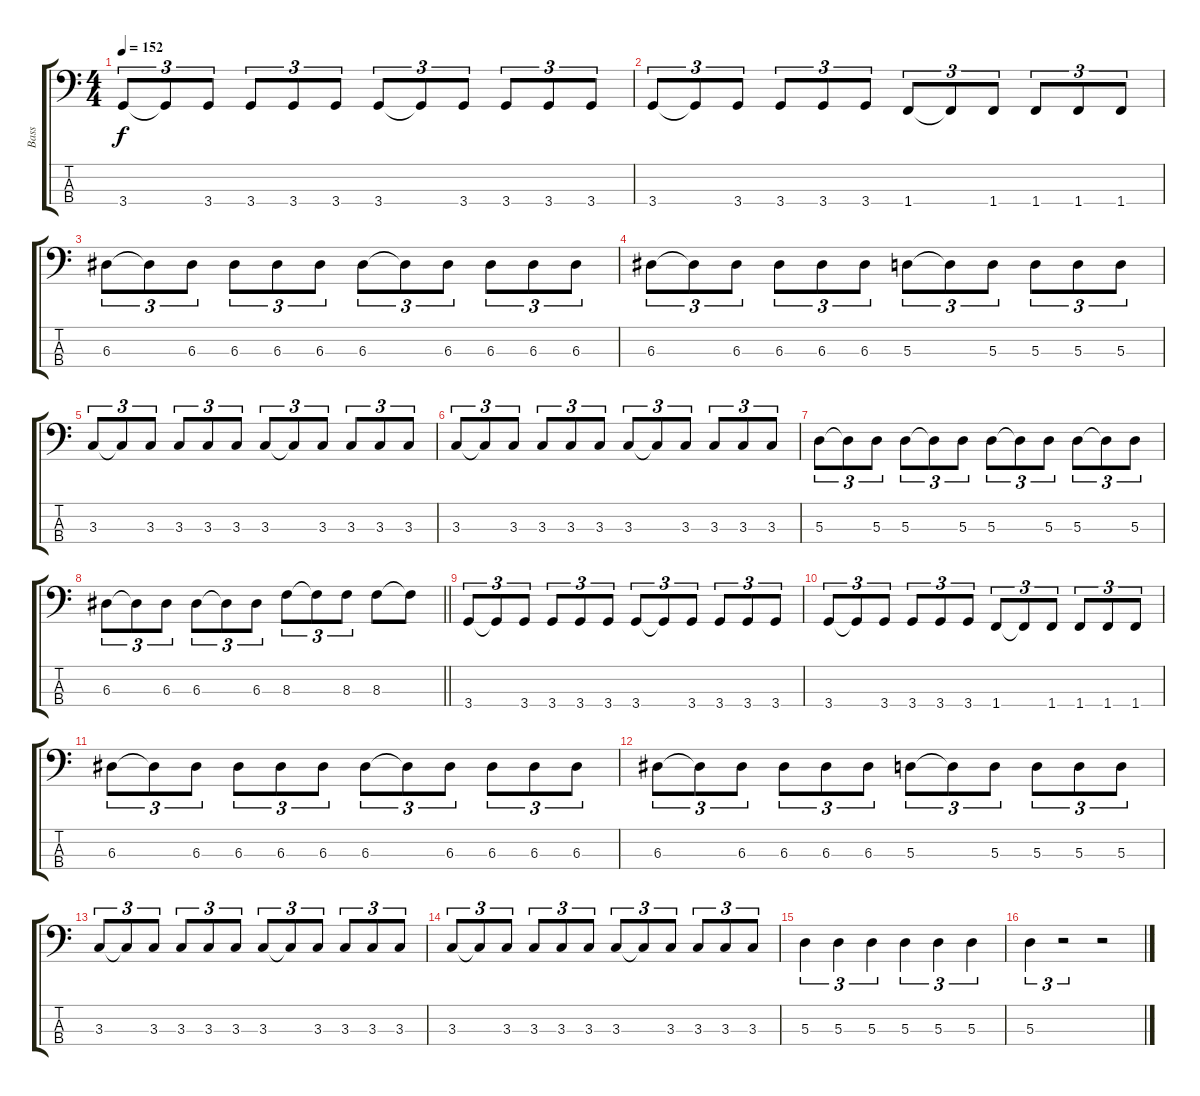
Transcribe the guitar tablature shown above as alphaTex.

\track ("Bass" "Bass") {instrument electricbassfinger}
\staff {score tabs}
\tuning (G2 D2 A1 E1) {hide}
\ts (4 4)
\tempo 152
\clef f4
\ks c
3.4.8{tu (3 2) dy f} 3.4{t}.8{tu (3 2)} 3.4.8{tu (3 2)} 3.4.8{tu (3 2)} 3.4.8{tu (3 2)} 3.4.8{tu (3 2)} 3.4.8{tu (3 2)} 3.4{t}.8{tu (3 2)} 3.4.8{tu (3 2)} 3.4.8{tu (3 2)} 3.4.8{tu (3 2)} 3.4.8{tu (3 2)} |
3.4.8{tu (3 2)} 3.4{t}.8{tu (3 2)} 3.4.8{tu (3 2)} 3.4.8{tu (3 2)} 3.4.8{tu (3 2)} 3.4.8{tu (3 2)} 1.4.8{tu (3 2)} 1.4{t}.8{tu (3 2)} 1.4.8{tu (3 2)} 1.4.8{tu (3 2)} 1.4.8{tu (3 2)} 1.4.8{tu (3 2)} |
6.3.8{tu (3 2)} 6.3{t}.8{tu (3 2)} 6.3.8{tu (3 2)} 6.3.8{tu (3 2)} 6.3.8{tu (3 2)} 6.3.8{tu (3 2)} 6.3.8{tu (3 2)} 6.3{t}.8{tu (3 2)} 6.3.8{tu (3 2)} 6.3.8{tu (3 2)} 6.3.8{tu (3 2)} 6.3.8{tu (3 2)} |
6.3.8{tu (3 2)} 6.3{t}.8{tu (3 2)} 6.3.8{tu (3 2)} 6.3.8{tu (3 2)} 6.3.8{tu (3 2)} 6.3.8{tu (3 2)} 5.3.8{tu (3 2)} 5.3{t}.8{tu (3 2)} 5.3.8{tu (3 2)} 5.3.8{tu (3 2)} 5.3.8{tu (3 2)} 5.3.8{tu (3 2)} |
3.3.8{tu (3 2)} 3.3{t}.8{tu (3 2)} 3.3.8{tu (3 2)} 3.3.8{tu (3 2)} 3.3.8{tu (3 2)} 3.3.8{tu (3 2)} 3.3.8{tu (3 2)} 3.3{t}.8{tu (3 2)} 3.3.8{tu (3 2)} 3.3.8{tu (3 2)} 3.3.8{tu (3 2)} 3.3.8{tu (3 2)} |
3.3.8{tu (3 2)} 3.3{t}.8{tu (3 2)} 3.3.8{tu (3 2)} 3.3.8{tu (3 2)} 3.3.8{tu (3 2)} 3.3.8{tu (3 2)} 3.3.8{tu (3 2)} 3.3{t}.8{tu (3 2)} 3.3.8{tu (3 2)} 3.3.8{tu (3 2)} 3.3.8{tu (3 2)} 3.3.8{tu (3 2)} |
5.3.8{tu (3 2)} 5.3{t}.8{tu (3 2)} 5.3.8{tu (3 2)} 5.3.8{tu (3 2)} 5.3{t}.8{tu (3 2)} 5.3.8{tu (3 2)} 5.3.8{tu (3 2)} 5.3{t}.8{tu (3 2)} 5.3.8{tu (3 2)} 5.3.8{tu (3 2)} 5.3{t}.8{tu (3 2)} 5.3.8{tu (3 2)} |
\barLineRight lightlight
6.3.8{tu (3 2)} 6.3{t}.8{tu (3 2)} 6.3.8{tu (3 2)} 6.3.8{tu (3 2)} 6.3{t}.8{tu (3 2)} 6.3.8{tu (3 2)} 8.3.8{tu (3 2)} 8.3{t}.8{tu (3 2)} 8.3.8{tu (3 2)} 8.3.8 8.3{t}.8 |
3.4.8{tu (3 2)} 3.4{t}.8{tu (3 2)} 3.4.8{tu (3 2)} 3.4.8{tu (3 2)} 3.4.8{tu (3 2)} 3.4.8{tu (3 2)} 3.4.8{tu (3 2)} 3.4{t}.8{tu (3 2)} 3.4.8{tu (3 2)} 3.4.8{tu (3 2)} 3.4.8{tu (3 2)} 3.4.8{tu (3 2)} |
3.4.8{tu (3 2)} 3.4{t}.8{tu (3 2)} 3.4.8{tu (3 2)} 3.4.8{tu (3 2)} 3.4.8{tu (3 2)} 3.4.8{tu (3 2)} 1.4.8{tu (3 2)} 1.4{t}.8{tu (3 2)} 1.4.8{tu (3 2)} 1.4.8{tu (3 2)} 1.4.8{tu (3 2)} 1.4.8{tu (3 2)} |
6.3.8{tu (3 2)} 6.3{t}.8{tu (3 2)} 6.3.8{tu (3 2)} 6.3.8{tu (3 2)} 6.3.8{tu (3 2)} 6.3.8{tu (3 2)} 6.3.8{tu (3 2)} 6.3{t}.8{tu (3 2)} 6.3.8{tu (3 2)} 6.3.8{tu (3 2)} 6.3.8{tu (3 2)} 6.3.8{tu (3 2)} |
6.3.8{tu (3 2)} 6.3{t}.8{tu (3 2)} 6.3.8{tu (3 2)} 6.3.8{tu (3 2)} 6.3.8{tu (3 2)} 6.3.8{tu (3 2)} 5.3.8{tu (3 2)} 5.3{t}.8{tu (3 2)} 5.3.8{tu (3 2)} 5.3.8{tu (3 2)} 5.3.8{tu (3 2)} 5.3.8{tu (3 2)} |
3.3.8{tu (3 2)} 3.3{t}.8{tu (3 2)} 3.3.8{tu (3 2)} 3.3.8{tu (3 2)} 3.3.8{tu (3 2)} 3.3.8{tu (3 2)} 3.3.8{tu (3 2)} 3.3{t}.8{tu (3 2)} 3.3.8{tu (3 2)} 3.3.8{tu (3 2)} 3.3.8{tu (3 2)} 3.3.8{tu (3 2)} |
3.3.8{tu (3 2)} 3.3{t}.8{tu (3 2)} 3.3.8{tu (3 2)} 3.3.8{tu (3 2)} 3.3.8{tu (3 2)} 3.3.8{tu (3 2)} 3.3.8{tu (3 2)} 3.3{t}.8{tu (3 2)} 3.3.8{tu (3 2)} 3.3.8{tu (3 2)} 3.3.8{tu (3 2)} 3.3.8{tu (3 2)} |
5.3.4{tu (3 2)} 5.3.4{tu (3 2)} 5.3.4{tu (3 2)} 5.3.4{tu (3 2)} 5.3.4{tu (3 2)} 5.3.4{tu (3 2)} |
5.3.4{tu (3 2)} r.2{tu (3 2)} r.2
